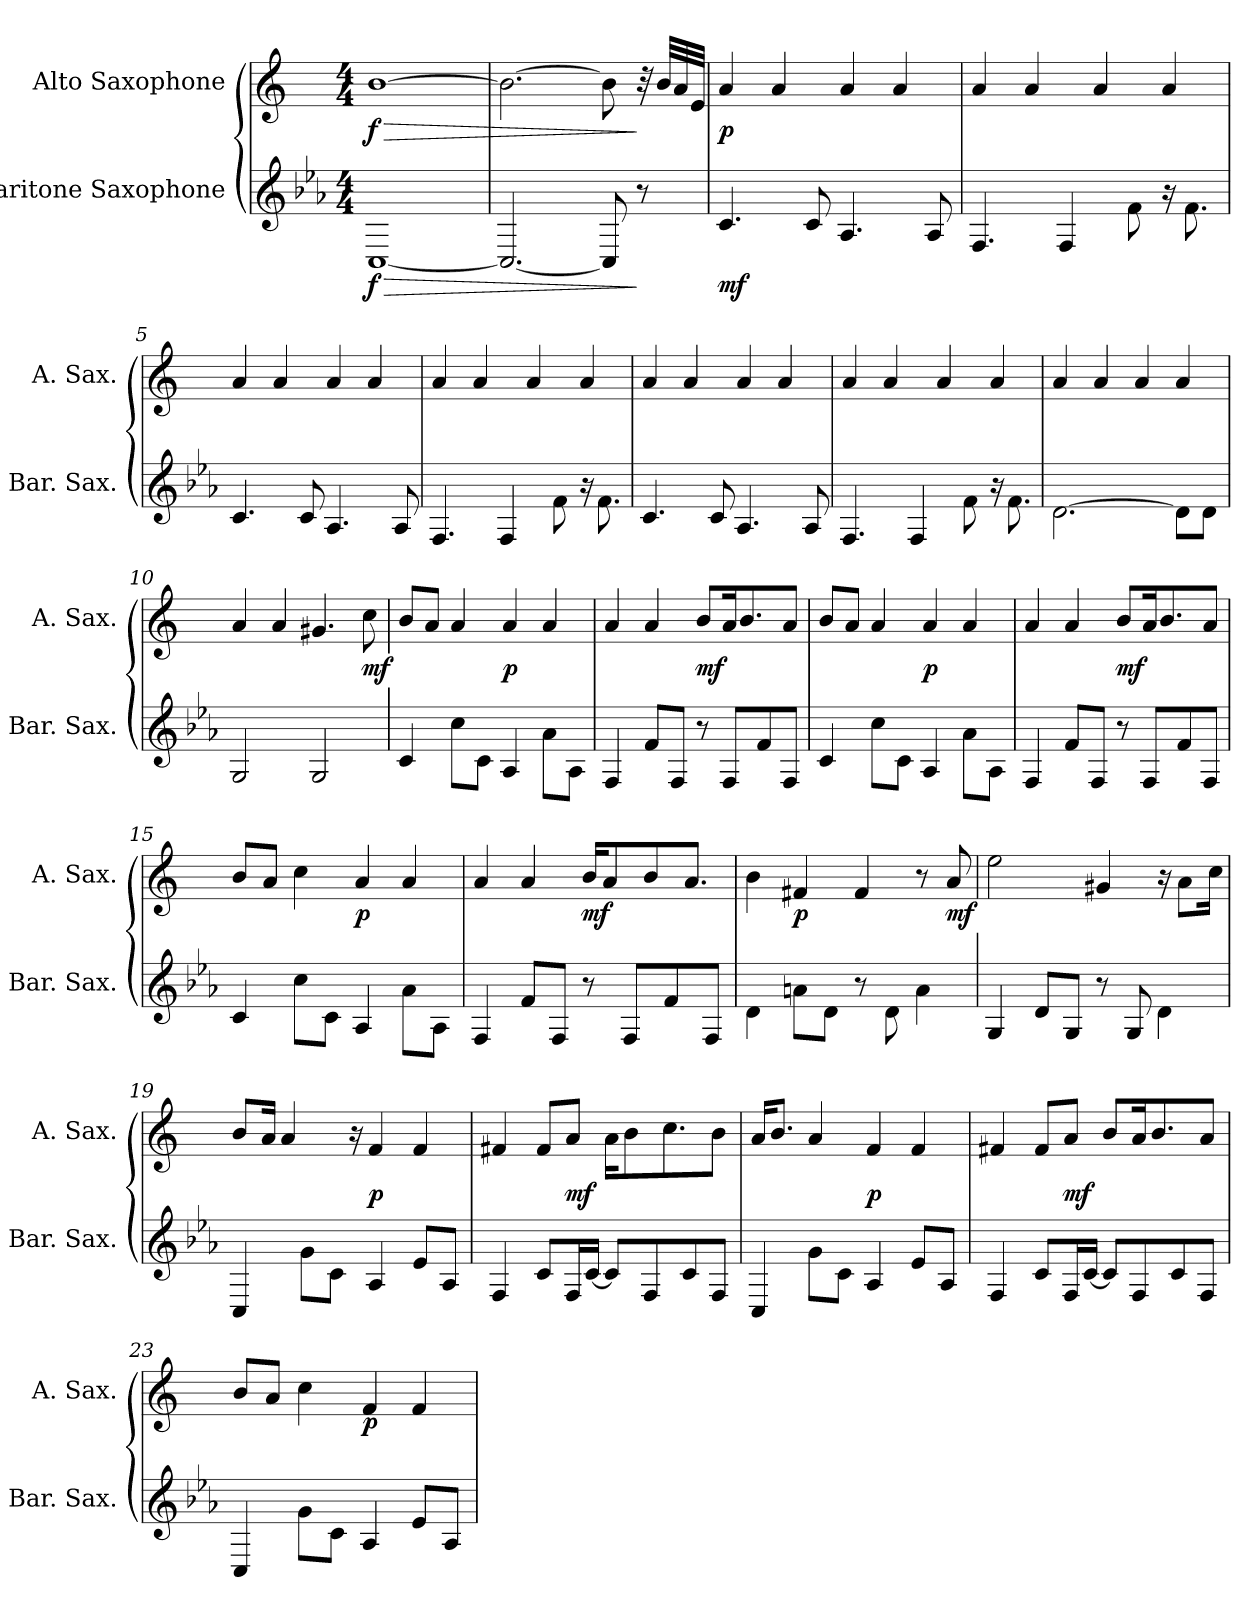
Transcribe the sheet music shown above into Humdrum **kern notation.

**kern	**dynam	**kern	**dynam
*part2	*part2	*part1	*part1
*staff2	*staff2	*staff1	*staff1
*I"Baritone Saxophone	*	*I"Alto Saxophone	*
*I'Bar. Sax.	*	*I'A. Sax.	*
*clefG2	*	*clefG2	*
*ITrd12c21	*	*ITrd5c9	*
*k[b-e-a-]	*	*k[b-e-a-]	*
*M4/4	*	*M4/4	*
*MM70	*	*MM70	*
=1	=1	=1	=1
!	!LO:HP:b	!	!LO:HP:b
!	!LO:DY:n=1:b	!	!LO:DY:n=1:b
[1CC	> f	[1d	> f
=2	=2	=2	=2
2.CC/_	.	2.d\_	.
8CC/]	.	8d\]	.
8r	]	32r	]
.	.	32d/LLL	.
.	.	32c/	.
.	.	32G/JJJ	.
=3	=3	=3	=3
!	!LO:DY:b	!	!LO:DY:b
4.C/	mf	4c/	p
.	.	4c/	.
8C/	.	.	.
4.AA-/	.	4c/	.
.	.	4c/	.
8AA-/	.	.	.
=4	=4	=4	=4
4.FF/	.	4c/	.
.	.	4c/	.
4FF/	.	.	.
.	.	4c/	.
8F\	.	.	.
16r	.	4c/	.
8.F\	.	.	.
=5	=5	=5	=5
4.C/	.	4c/	.
.	.	4c/	.
8C/	.	.	.
4.AA-/	.	4c/	.
.	.	4c/	.
8AA-/	.	.	.
!!LO:LB:g=z
=6	=6	=6	=6
4.FF/	.	4c/	.
.	.	4c/	.
4FF/	.	.	.
.	.	4c/	.
8F\	.	.	.
16r	.	4c/	.
8.F\	.	.	.
=7	=7	=7	=7
4.C/	.	4c/	.
.	.	4c/	.
8C/	.	.	.
4.AA-/	.	4c/	.
.	.	4c/	.
8AA-/	.	.	.
=8	=8	=8	=8
4.FF/	.	4c/	.
.	.	4c/	.
4FF/	.	.	.
.	.	4c/	.
8F\	.	.	.
16r	.	4c/	.
8.F\	.	.	.
=9	=9	=9	=9
[2.D\	.	4c/	.
.	.	4c/	.
.	.	4c/	.
8D\L]	.	4c/	.
8D\J	.	.	.
=10	=10	=10	=10
2GG/	.	4c/	.
.	.	4c/	.
2GG/	.	4.Bn/	.
!	!	!	!LO:DY:b
.	.	8e-\	mf
=11	=11	=11	=11
4C/	.	8d/L	.
.	.	8c/J	.
8c\L	.	4c/	.
8C\J	.	.	.
!	!	!	!LO:DY:b
4AA-/	.	4c/	p
8A-\L	.	4c/	.
8AA-\J	.	.	.
!!LO:LB:g=z
=12	=12	=12	=12
4FF/	.	4c/	.
8F/L	.	4c/	.
8FF/J	.	.	.
!	!	!	!LO:DY:b
8r	.	8d/L	mf
8FF/L	.	16c/K	.
.	.	8.d/	.
8F/	.	.	.
8FF/J	.	8c/J	.
=13	=13	=13	=13
4C/	.	8d/L	.
.	.	8c/J	.
8c\L	.	4c/	.
8C\J	.	.	.
!	!	!	!LO:DY:b
4AA-/	.	4c/	p
8A-\L	.	4c/	.
8AA-\J	.	.	.
=14	=14	=14	=14
4FF/	.	4c/	.
8F/L	.	4c/	.
8FF/J	.	.	.
!	!	!	!LO:DY:b
8r	.	8d/L	mf
8FF/L	.	16c/K	.
.	.	8.d/	.
8F/	.	.	.
8FF/J	.	8c/J	.
=15	=15	=15	=15
4C/	.	8d/L	.
.	.	8c/J	.
8c\L	.	4e-\	.
8C\J	.	.	.
!	!	!	!LO:DY:b
4AA-/	.	4c/	p
8A-\L	.	4c/	.
8AA-\J	.	.	.
=16	=16	=16	=16
4FF/	.	4c/	.
8F/L	.	4c/	.
8FF/J	.	.	.
!	!	!	!LO:DY:b
8r	.	16d/KL	mf
.	.	8c/	.
8FF/L	.	.	.
.	.	8d/	.
8F/	.	.	.
.	.	8.c/J	.
8FF/J	.	.	.
!!LO:LB:g=z
=17	=17	=17	=17
4D\	.	4d\	.
!	!	!	!LO:DY:b
8An\L	.	4An/	p
8D\J	.	.	.
8r	.	4A/	.
8D\	.	.	.
4A\	.	8r	.
!	!	!	!LO:DY:b
.	.	8c/	mf
=18	=18	=18	=18
4GG/	.	2g\	.
8D/L	.	.	.
8GG/J	.	.	.
8r	.	4Bn/	.
8GG/	.	.	.
4D\	.	16r	.
.	.	8c\L	.
.	.	16e-\Jk	.
=19	=19	=19	=19
4CC/	.	8d/L	.
.	.	16c/Jk	.
.	.	4c/	.
8G\L	.	.	.
8C\J	.	.	.
.	.	16r	.
!	!	!	!LO:DY:b
4AA-/	.	4A-/	p
8E-/L	.	4A-/	.
8AA-/J	.	.	.
=20	=20	=20	=20
4FF/	.	4An/	.
8C/L	.	8A/L	.
!	!	!	!LO:DY:b
16FF/L	.	8c/J	mf
[16C/JJ	.	.	.
8C/L]	.	16c\KL	.
.	.	8d\	.
8FF/	.	.	.
.	.	8.e-\	.
8C/	.	.	.
8FF/J	.	8d\J	.
=21	=21	=21	=21
4CC/	.	16c/KL	.
.	.	8.d/J	.
8G\L	.	4c/	.
8C\J	.	.	.
!	!	!	!LO:DY:b
4AA-/	.	4A-/	p
8E-/L	.	4A-/	.
8AA-/J	.	.	.
!!LO:LB:g=z
=22	=22	=22	=22
4FF/	.	4An/	.
8C/L	.	8A/L	.
!	!	!	!LO:DY:b
16FF/L	.	8c/J	mf
[16C/JJ	.	.	.
8C/L]	.	8d/L	.
8FF/	.	16c/K	.
.	.	8.d/	.
8C/	.	.	.
8FF/J	.	8c/J	.
=23	=23	=23	=23
4CC/	.	8d/L	.
.	.	8c/J	.
8G\L	.	4e-\	.
8C\J	.	.	.
!	!	!	!LO:DY:b
4AA-/	.	4A-/	p
8E-/L	.	4A-/	.
8AA-/J	.	.	.
=	=	=	=
*-	*-	*-	*-
